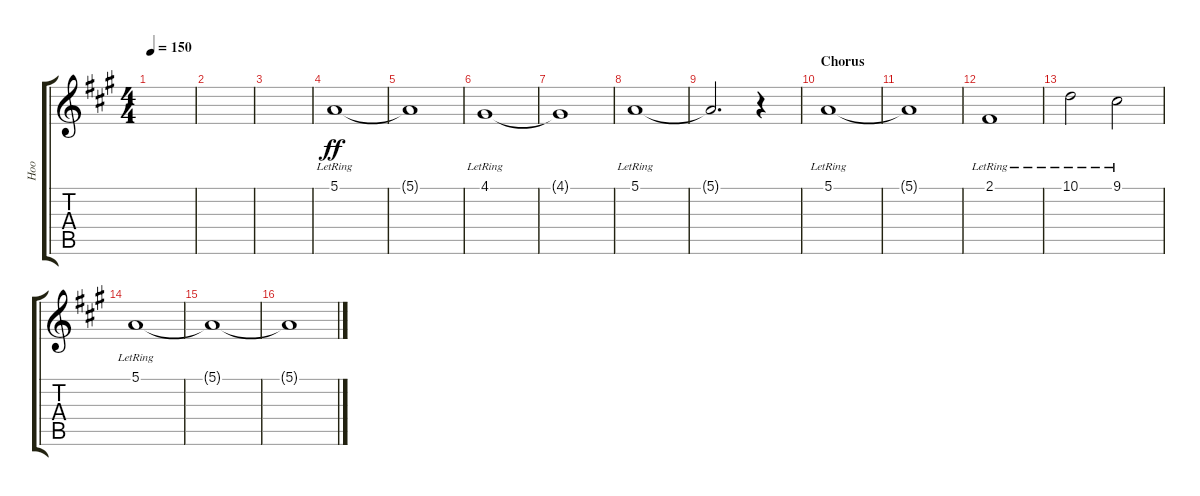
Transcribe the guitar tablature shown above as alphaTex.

\track ("Hoo" "Hoo") {instrument whistle}
\staff {score tabs}
\tuning (E4 B3 G3 D3 A2 E2) {hide}
\ts (4 4)
\tempo 150
\clef g2
\ks a
|
|
|
5.1{lr}.1{dy ff volume 14} |
5.1{t}.1 |
4.1{lr}.1{volume 6} |
4.1{t}.1 |
5.1{lr}.1{volume 14} |
5.1{t}.2{d} r.4 |
\section ("" "Chorus")
5.1{lr}.1 |
5.1{t}.1 |
2.1{lr}.1 |
10.1{lr}.2 9.1{lr}.2 |
5.1{lr}.1 |
5.1{t}.1{volume 4} |
5.1{t}.1
